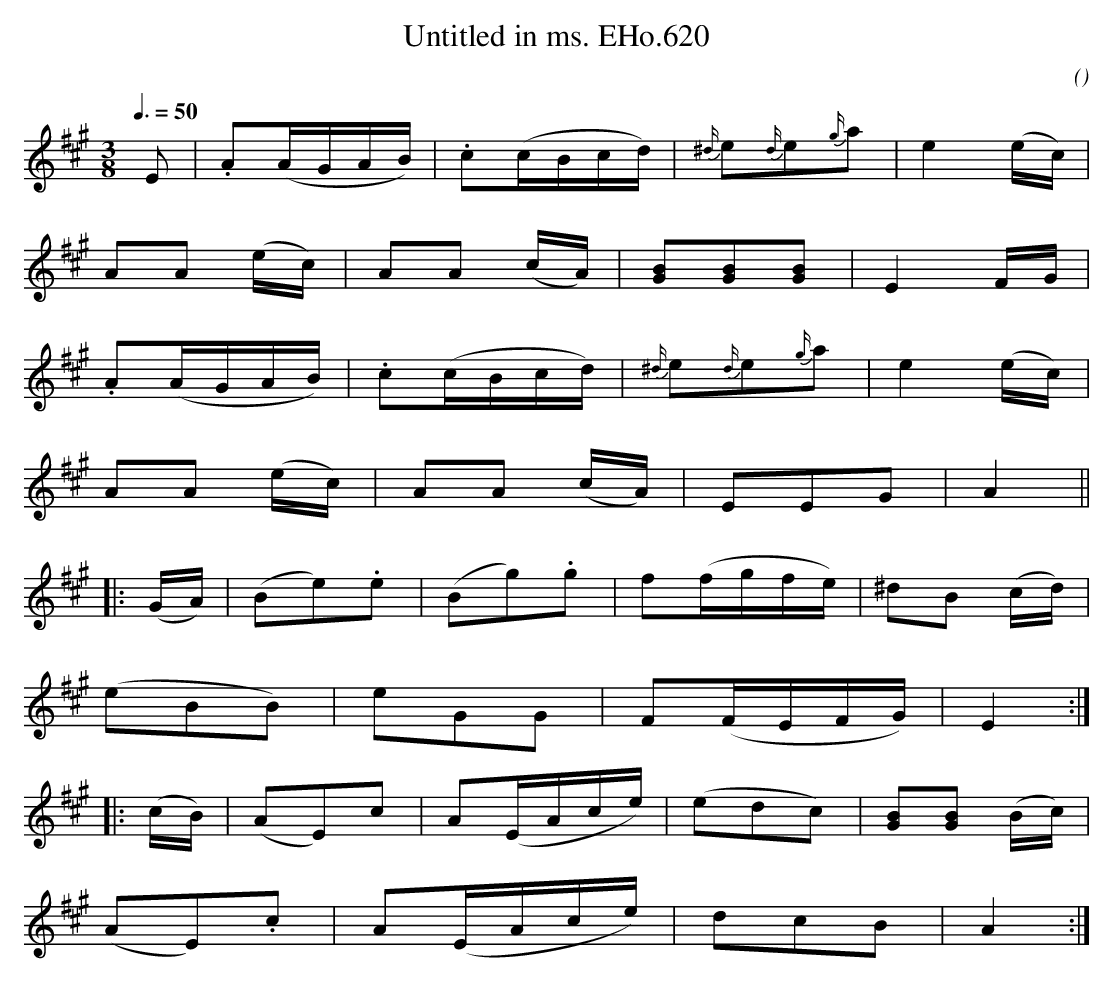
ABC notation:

X:1
T:Untitled in ms. EHo.620
M:3/8
L:1/16
Q:3/8=50
C:
O:
K:A
yE2 | .A2(AGAB) | .c2(cBcd) |{^d/}e2{d/}e2{g/}a2 | e4(ec) |
A2A2 (ec) | A2A2 (cA) | [G2B2][G2B2][G2B2] | E4FG |
.A2(AGAB) | .c2(cBcd) | {^d/}e2{d/}e2{g/}a2 | e4 (ec) |
A2A2 (ec) | A2A2 (cA) | E2E2G2 | A4||
|:(GA) | (B2e2).e2 | (B2g2).g2 | f2(fgfe) | ^d2B2 (cd) |
(e2B2B2) | e2G2G2 | F2(FEFG) | E4 :|
|: (cB) | (A2E2)c2 | A2(EAce) | (e2d2c2) | [G2.B2][G2.B2] (Bc) |
(A2E2).c2 | A2(EAce) | d2c2B2 | A4 :|
